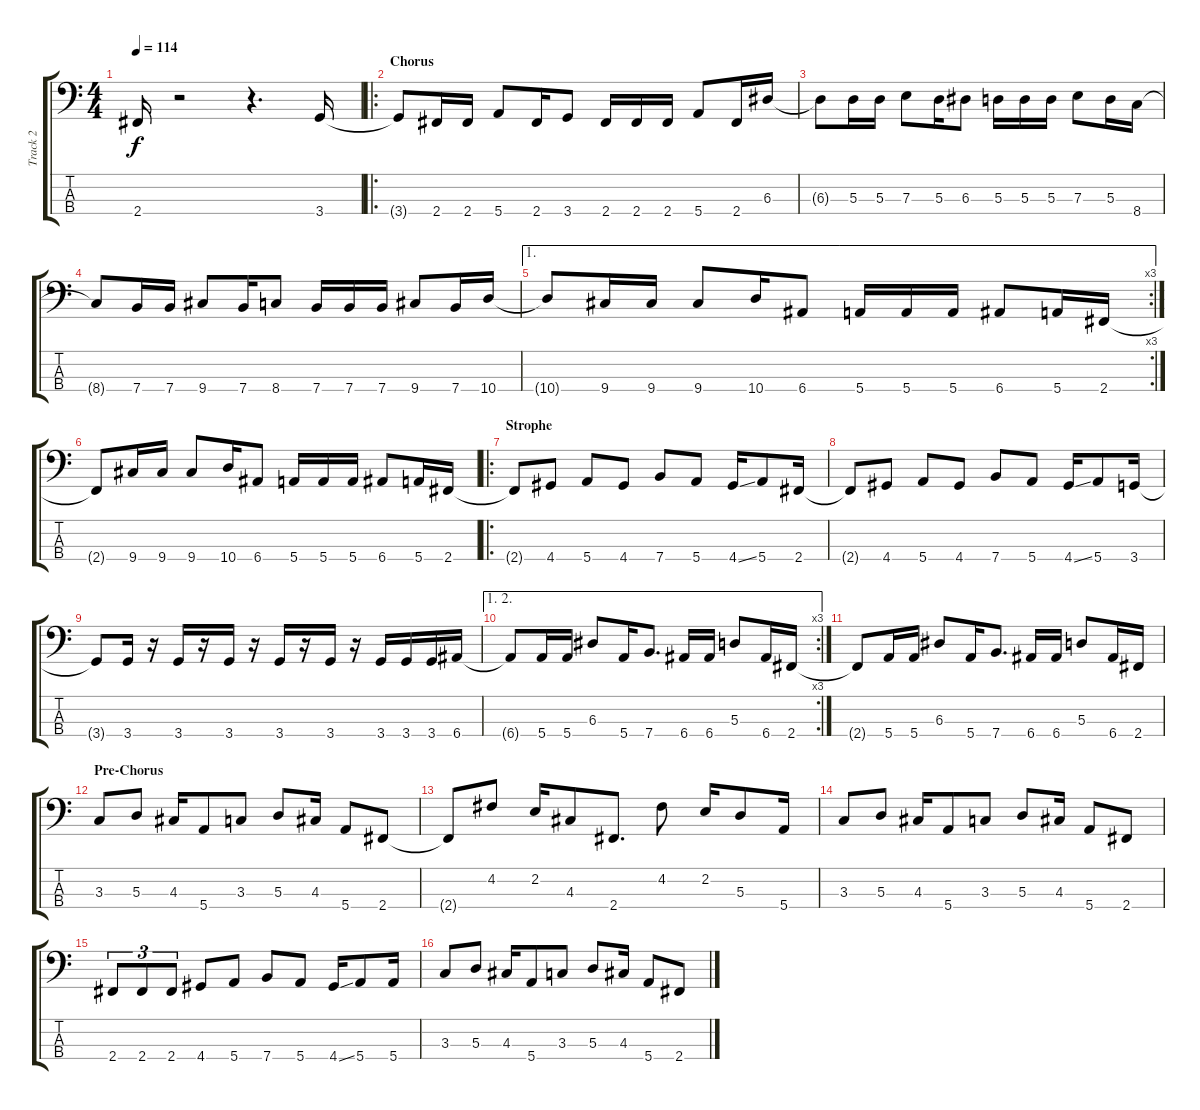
\track ("Track 2" "Track 2") {instrument electricbassfinger}
\staff {score tabs}
\tuning (G2 D2 A1 E1) {hide}
\ts (4 4)
\tempo 114
\clef f4
\ks c
2.4{t}.16{dy f} r.2 r.4{d} 3.4.16 |
\ro
\section ("" "Chorus")
3.4{t}.8 2.4.16 2.4.16 5.4.8 2.4.16 3.4.8 2.4.16 2.4.16 2.4.16 5.4.8 2.4.16 6.3.16 |
6.3{t}.8 5.3.16 5.3.16 7.3.8 5.3.16 6.3.8 5.3.16 5.3.16 5.3.16 7.3.8 5.3.16 8.4.16 |
8.4{t}.8 7.4.16 7.4.16 9.4.8 7.4.16 8.4.8 7.4.16 7.4.16 7.4.16 9.4.8 7.4.16 10.4.16 |
\ae 1
\rc 3
10.4{t}.8 9.4.16 9.4.16 9.4.8 10.4.16 6.4.8 5.4.16 5.4.16 5.4.16 6.4.8 5.4.16 2.4.16 |
2.4{t}.8 9.4.16 9.4.16 9.4.8 10.4.16 6.4.8 5.4.16 5.4.16 5.4.16 6.4.8 5.4.16 2.4.16 |
\ro
\section ("" "Strophe")
2.4{t}.8 4.4.8 5.4.8 4.4.8 7.4.8 5.4.8 4.4{ss}.16 5.4.8 2.4.16 |
2.4{t}.8 4.4.8 5.4.8 4.4.8 7.4.8 5.4.8 4.4{ss}.16 5.4.8 3.4.16 |
3.4{t}.8 3.4.16 r.16 3.4.16 r.16 3.4.16 r.16 3.4.16 r.16 3.4.16 r.16 3.4.16 3.4.16 3.4.16 6.4.16 |
\ae (1 2)
\rc 3
6.4{t}.8 5.4.16 5.4.16 6.3.8 5.4.16 7.4.8{d} 6.4.16 6.4.16 5.3.8 6.4.16 2.4.16 |
2.4{t}.8 5.4.16 5.4.16 6.3.8 5.4.16 7.4.8{d} 6.4.16 6.4.16 5.3.8 6.4.16 2.4.16 |
\section ("" "Pre-Chorus")
3.3.8 5.3.8 4.3.16 5.4.8 3.3.8 5.3.8 4.3.16 5.4.8 2.4.8 |
2.4{t}.8 4.2.8 2.2.16 4.3.8 2.4.8{d} 4.2.8 2.2.16 5.3.8 5.4.16 |
3.3.8 5.3.8 4.3.16 5.4.8 3.3.8 5.3.8 4.3.16 5.4.8 2.4.8 |
2.4.8{tu (3 2)} 2.4.8{tu (3 2)} 2.4.8{tu (3 2)} 4.4.8 5.4.8 7.4.8 5.4.8 4.4{ss}.16 5.4.8 5.4.16 |
3.3.8 5.3.8 4.3.16 5.4.8 3.3.8 5.3.8 4.3.16 5.4.8 2.4.8
